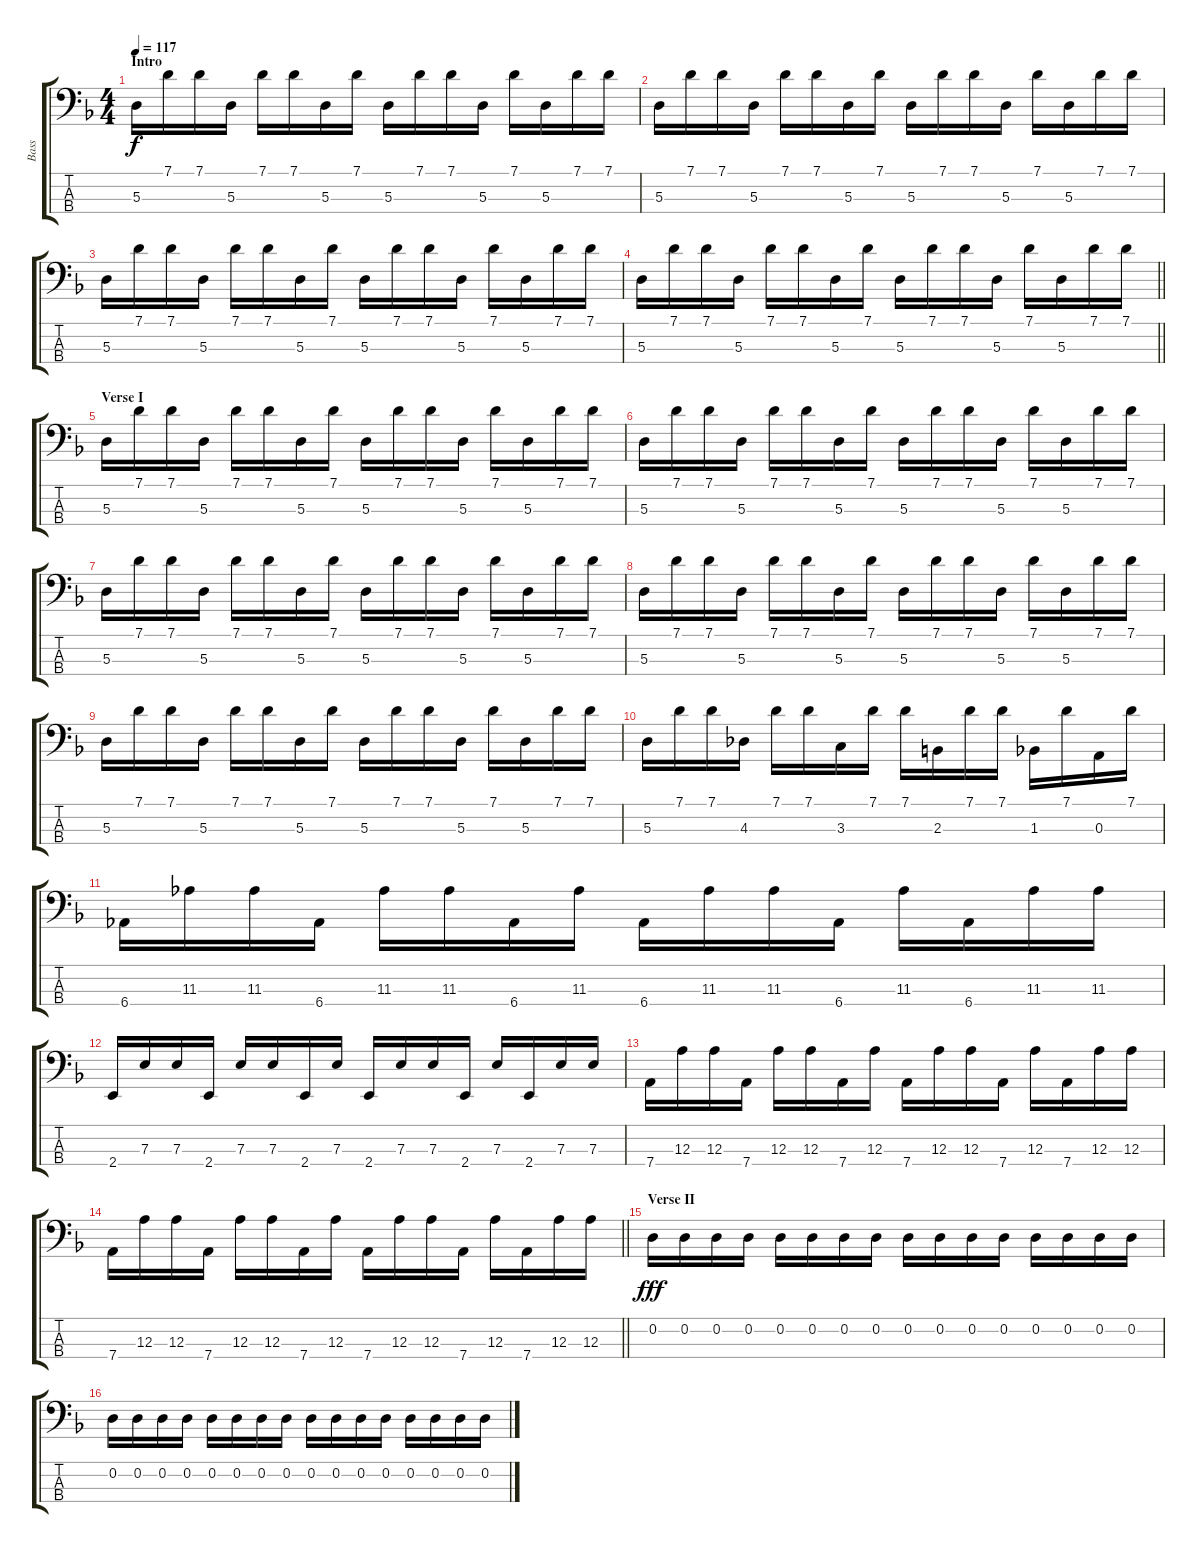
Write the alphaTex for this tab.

\track ("Bass" "Bass") {instrument electricbassfinger}
\staff {score tabs}
\tuning (G2 D2 A1 D1) {hide}
\ts (4 4)
\section ("" "Intro")
\tempo 117
\clef f4
\ks f
5.3.16{dy f instrument electricbassfinger} 7.1.16 7.1.16 5.3.16 7.1.16 7.1.16 5.3.16 7.1.16 5.3.16 7.1.16 7.1.16 5.3.16 7.1.16 5.3.16 7.1.16 7.1.16 |
5.3.16 7.1.16 7.1.16 5.3.16 7.1.16 7.1.16 5.3.16 7.1.16 5.3.16 7.1.16 7.1.16 5.3.16 7.1.16 5.3.16 7.1.16 7.1.16 |
5.3.16 7.1.16 7.1.16 5.3.16 7.1.16 7.1.16 5.3.16 7.1.16 5.3.16 7.1.16 7.1.16 5.3.16 7.1.16 5.3.16 7.1.16 7.1.16 |
\barLineRight lightlight
5.3.16 7.1.16 7.1.16 5.3.16 7.1.16 7.1.16 5.3.16 7.1.16 5.3.16 7.1.16 7.1.16 5.3.16 7.1.16 5.3.16 7.1.16 7.1.16 |
\section ("" "Verse I")
5.3.16 7.1.16 7.1.16 5.3.16 7.1.16 7.1.16 5.3.16 7.1.16 5.3.16 7.1.16 7.1.16 5.3.16 7.1.16 5.3.16 7.1.16 7.1.16 |
5.3.16 7.1.16 7.1.16 5.3.16 7.1.16 7.1.16 5.3.16 7.1.16 5.3.16 7.1.16 7.1.16 5.3.16 7.1.16 5.3.16 7.1.16 7.1.16 |
5.3.16 7.1.16 7.1.16 5.3.16 7.1.16 7.1.16 5.3.16 7.1.16 5.3.16 7.1.16 7.1.16 5.3.16 7.1.16 5.3.16 7.1.16 7.1.16 |
5.3.16 7.1.16 7.1.16 5.3.16 7.1.16 7.1.16 5.3.16 7.1.16 5.3.16 7.1.16 7.1.16 5.3.16 7.1.16 5.3.16 7.1.16 7.1.16 |
5.3.16 7.1.16 7.1.16 5.3.16 7.1.16 7.1.16 5.3.16 7.1.16 5.3.16 7.1.16 7.1.16 5.3.16 7.1.16 5.3.16 7.1.16 7.1.16 |
5.3.16 7.1.16 7.1.16 4.3.16 7.1.16 7.1.16 3.3.16 7.1.16 7.1.16 2.3.16 7.1.16 7.1.16 1.3.16 7.1.16 0.3.16 7.1.16 |
6.4.16 11.3.16 11.3.16 6.4.16 11.3.16 11.3.16 6.4.16 11.3.16 6.4.16 11.3.16 11.3.16 6.4.16 11.3.16 6.4.16 11.3.16 11.3.16 |
2.4.16 7.3.16 7.3.16 2.4.16 7.3.16 7.3.16 2.4.16 7.3.16 2.4.16 7.3.16 7.3.16 2.4.16 7.3.16 2.4.16 7.3.16 7.3.16 |
7.4.16 12.3.16 12.3.16 7.4.16 12.3.16 12.3.16 7.4.16 12.3.16 7.4.16 12.3.16 12.3.16 7.4.16 12.3.16 7.4.16 12.3.16 12.3.16 |
\barLineRight lightlight
7.4.16 12.3.16 12.3.16 7.4.16 12.3.16 12.3.16 7.4.16 12.3.16 7.4.16 12.3.16 12.3.16 7.4.16 12.3.16 7.4.16 12.3.16 12.3.16 |
\section ("" "Verse II")
0.2.16{dy fff} 0.2.16 0.2.16 0.2.16 0.2.16 0.2.16 0.2.16 0.2.16 0.2.16 0.2.16 0.2.16 0.2.16 0.2.16 0.2.16 0.2.16 0.2.16 |
0.2.16 0.2.16 0.2.16 0.2.16 0.2.16 0.2.16 0.2.16 0.2.16 0.2.16 0.2.16 0.2.16 0.2.16 0.2.16 0.2.16 0.2.16 0.2.16
